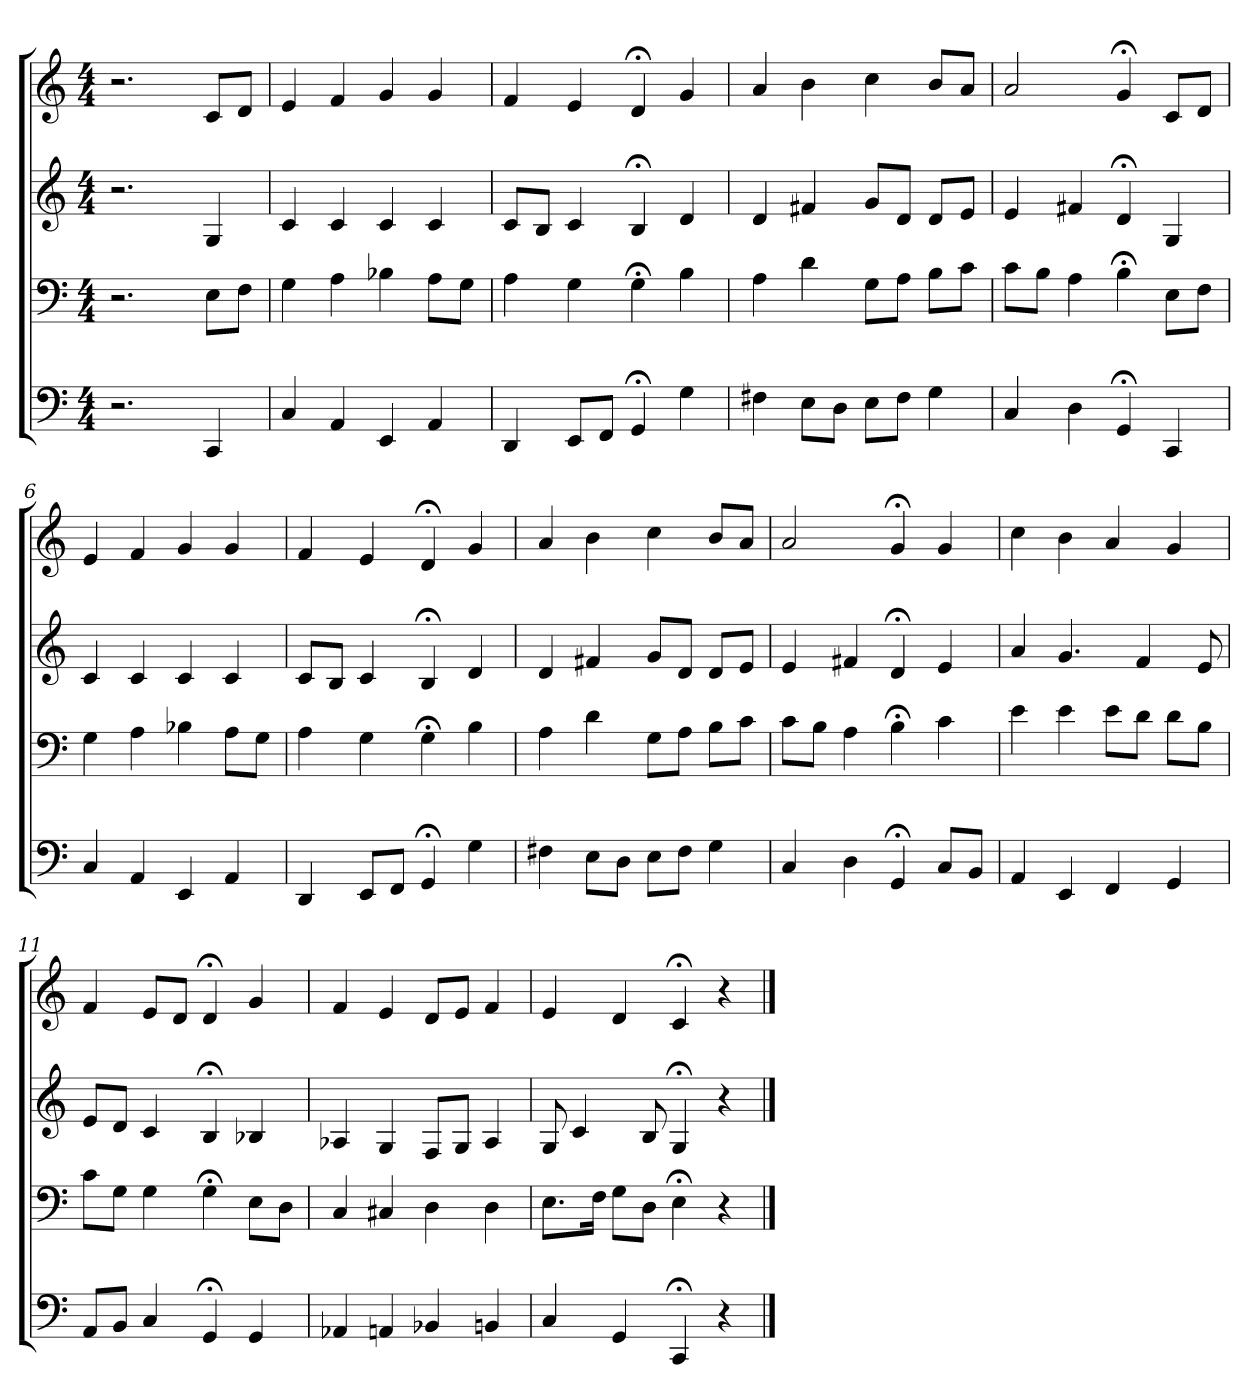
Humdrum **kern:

**kern	**kern	**kern	**kern
*part4	*part3	*part2	*part1
*staff4	*staff3	*staff2	*staff1
*clefF4	*clefF4	*clefG2	*clefG2
*k[]	*k[]	*k[]	*k[]
*C:	*C:	*C:	*C:
*M4/4	*M4/4	*M4/4	*M4/4
=1	=1	=1	=1
2.r	2.r	2.r	2.r
4CC	8E\L	4G	8c/L
.	8F\J	.	8d/J
=2	=2	=2	=2
4C	4G	4c	4e
4AA	4A	4c	4f
4EE	4B-X	4c	4g
4AA	8A\L	4c	4g
.	8G\J	.	.
=3	=3	=3	=3
4DD	4A	8c/L	4f
.	.	8B/J	.
8EE/L	4G	4c	4e
8FF/J	.	.	.
4GG;<	4G;<	4B;<	4d;<
4G	4B	4d	4g
=4	=4	=4	=4
4F#X	4A	4d	4a
8E\L	4d	4f#X	4b
8D\J	.	.	.
8E\L	8G\L	8g/L	4cc
8F#\J	8A\J	8d/J	.
4G	8B\L	8d/L	8b/L
.	8c\J	8e/J	8a/J
=5	=5	=5	=5
4C	8c\L	4e	2a
.	8B\J	.	.
4D	4A	4f#X	.
4GG;<	4B;<	4d;<	4g;<
4CC	8E\L	4G	8c/L
.	8F\J	.	8d/J
=6	=6	=6	=6
4C	4G	4c	4e
4AA	4A	4c	4f
4EE	4B-X	4c	4g
4AA	8A\L	4c	4g
.	8G\J	.	.
=7	=7	=7	=7
4DD	4A	8c/L	4f
.	.	8B/J	.
8EE/L	4G	4c	4e
8FF/J	.	.	.
4GG;<	4G;<	4B;<	4d;<
4G	4B	4d	4g
=8	=8	=8	=8
4F#X	4A	4d	4a
8E\L	4d	4f#X	4b
8D\J	.	.	.
8E\L	8G\L	8g/L	4cc
8F#\J	8A\J	8d/J	.
4G	8B\L	8d/L	8b/L
.	8c\J	8e/J	8a/J
=9	=9	=9	=9
4C	8c\L	4e	2a
.	8B\J	.	.
4D	4A	4f#X	.
4GG;<	4B;<	4d;<	4g;<
8C/L	4c	4e	4g
8BB/J	.	.	.
=10	=10	=10	=10
4AA	4e	4a	4cc
4EE	4e	4.g	4b
4FF	8e\L	.	4a
.	8d\J	4f	.
4GG	8d\L	.	4g
.	8B\J	8e	.
=11	=11	=11	=11
8AA/L	8c\L	8e/L	4f
8BB/J	8G\J	8d/J	.
4C	4G	4c	8e/L
.	.	.	8d/J
4GG;<	4G;<	4B;<	4d;<
4GG	8E\L	4B-X	4g
.	8D\J	.	.
=12	=12	=12	=12
4AA-X	4C	4A-X	4f
4AAn	4C#X	4G	4e
4BB-X	4D	8F/L	8d/L
.	.	8G/J	8e/J
4BBn	4D	4A-	4f
=13	=13	=13	=13
4C	8.E\L	8G	4e
.	.	4c	.
.	16F\Jk	.	.
4GG	8G\L	.	4d
.	8D\J	8B	.
4CC;<	4E;<	4G;<	4c;<
4r	4r	4r	4r
==	==	==	==
*-	*-	*-	*-
